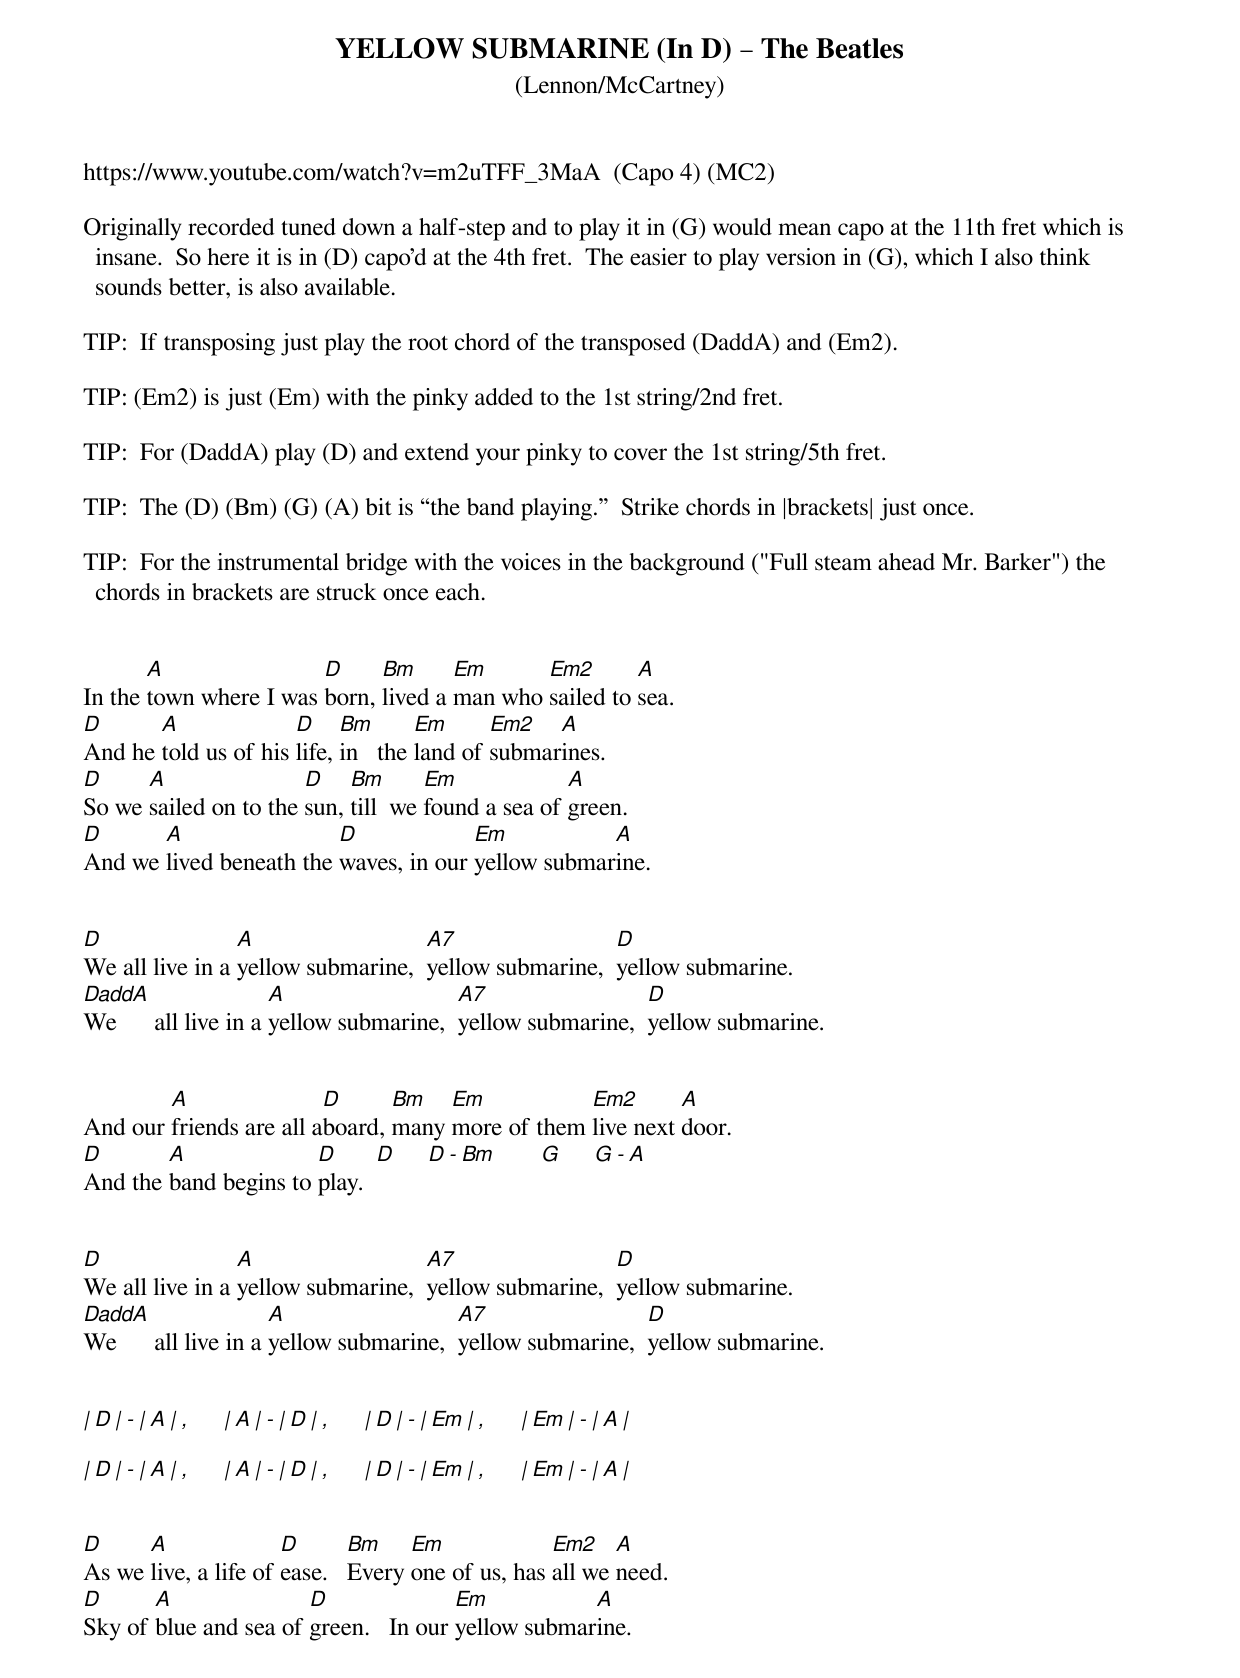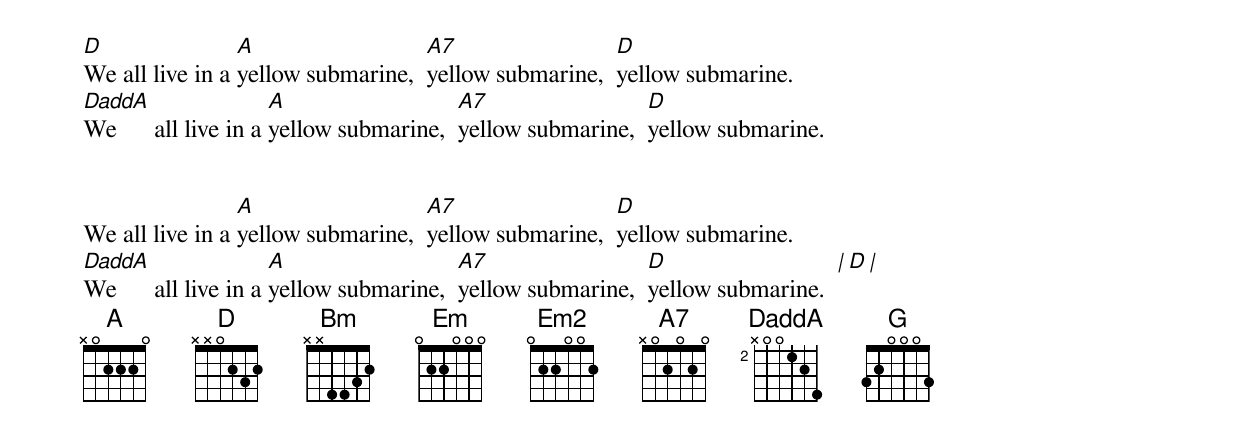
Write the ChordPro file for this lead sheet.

{define: Bm base-fret 1 frets x x 4 4 3 2}
{define: DaddA base-fret 2 frets x 0 0 1 2 4}
{define: Em2 base-fret 1 frets 0 2 2 0 0 2}
{t: YELLOW SUBMARINE (In D) – The Beatles }
{st: (Lennon/McCartney)  }
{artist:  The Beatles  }
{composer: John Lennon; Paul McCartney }


https://www.youtube.com/watch?v=m2uTFF_3MaA  (Capo 4) (MC2)

Originally recorded tuned down a half-step and to play it in (G) would mean capo at the 11th fret which is insane.  So here it is in (D) capo'd at the 4th fret.  The easier to play version in (G), which I also think sounds better, is also available.

TIP:  If transposing just play the root chord of the transposed (DaddA) and (Em2).

TIP: (Em2) is just (Em) with the pinky added to the 1st string/2nd fret.

TIP:  For (DaddA) play (D) and extend your pinky to cover the 1st string/5th fret.

TIP:  The (D) (Bm) (G) (A) bit is “the band playing.”  Strike chords in |brackets| just once.

TIP:  For the instrumental bridge with the voices in the background ("Full steam ahead Mr. Barker") the chords in brackets are struck once each.


In the [A]town where I was [D]born, [Bm]lived a [Em]man who [Em2]sailed to [A]sea.
[D]And he [A]told us of his [D]life, [Bm]in   the [Em]land of [Em2]submar[A]ines.
[D]So we [A]sailed on to the [D]sun, [Bm]till  we [Em]found a sea of [A]green.
[D]And we [A]lived beneath the [D]waves, in our [Em]yellow submar[A]ine.


[D]We all live in a [A]yellow submarine,  [A7]yellow submarine,  [D]yellow submarine.
[DaddA]We      all live in a [A]yellow submarine,  [A7]yellow submarine,  [D]yellow submarine.


And our [A]friends are all a[D]board, [Bm]many [Em]more of them [Em2]live next [A]door.
[D]And the [A]band begins to [D]play.  [D]     [D][-][Bm]       [G]     [G][-][A]


[D]We all live in a [A]yellow submarine,  [A7]yellow submarine,  [D]yellow submarine.
[DaddA]We      all live in a [A]yellow submarine,  [A7]yellow submarine,  [D]yellow submarine.


[|][D][|][-][|][A][|][,]     [|][A][|][-][|][D][|][,]     [|][D][|][-][|][Em][|][,]     [|][Em][|][-][|][A][|]

[|][D][|][-][|][A][|][,]     [|][A][|][-][|][D][|][,]     [|][D][|][-][|][Em][|][,]     [|][Em][|][-][|][A][|]


[D]As we [A]live, a life of [D]ease.   [Bm]Every [Em]one of us, has [Em2]all we [A]need.
[D]Sky of [A]blue and sea of [D]green.   In our [Em]yellow submar[A]ine.


[D]We all live in a [A]yellow submarine,  [A7]yellow submarine,  [D]yellow submarine.
[DaddA]We      all live in a [A]yellow submarine,  [A7]yellow submarine,  [D]yellow submarine.


We all live in a [A]yellow submarine,  [A7]yellow submarine,  [D]yellow submarine.
[DaddA]We      all live in a [A]yellow submarine,  [A7]yellow submarine,  [D]yellow submarine.  [|][D][|]
